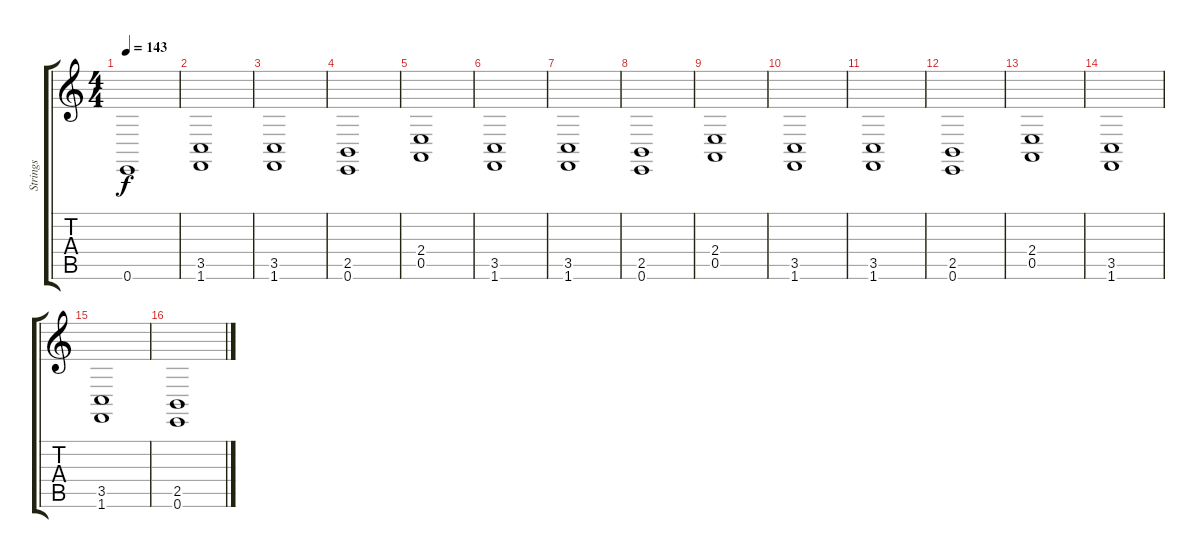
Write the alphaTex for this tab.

\track ("Strings" "Strings") {instrument pad2warm}
\staff {score tabs}
\tuning (E4 B3 G3 D3 A2 E2) {hide}
\ts (4 4)
\tempo 143
\clef g2
\ks c
0.6.1{dy f volume 6 balance 8} |
(3.5 1.6).1 |
(3.5 1.6).1 |
(2.5 0.6).1 |
(2.4 0.5).1 |
(3.5 1.6).1 |
(3.5 1.6).1 |
(2.5 0.6).1 |
(2.4 0.5).1 |
(3.5 1.6).1 |
(3.5 1.6).1 |
(2.5 0.6).1 |
(2.4 0.5).1 |
(3.5 1.6).1 |
(3.5 1.6).1 |
(2.5 0.6).1
